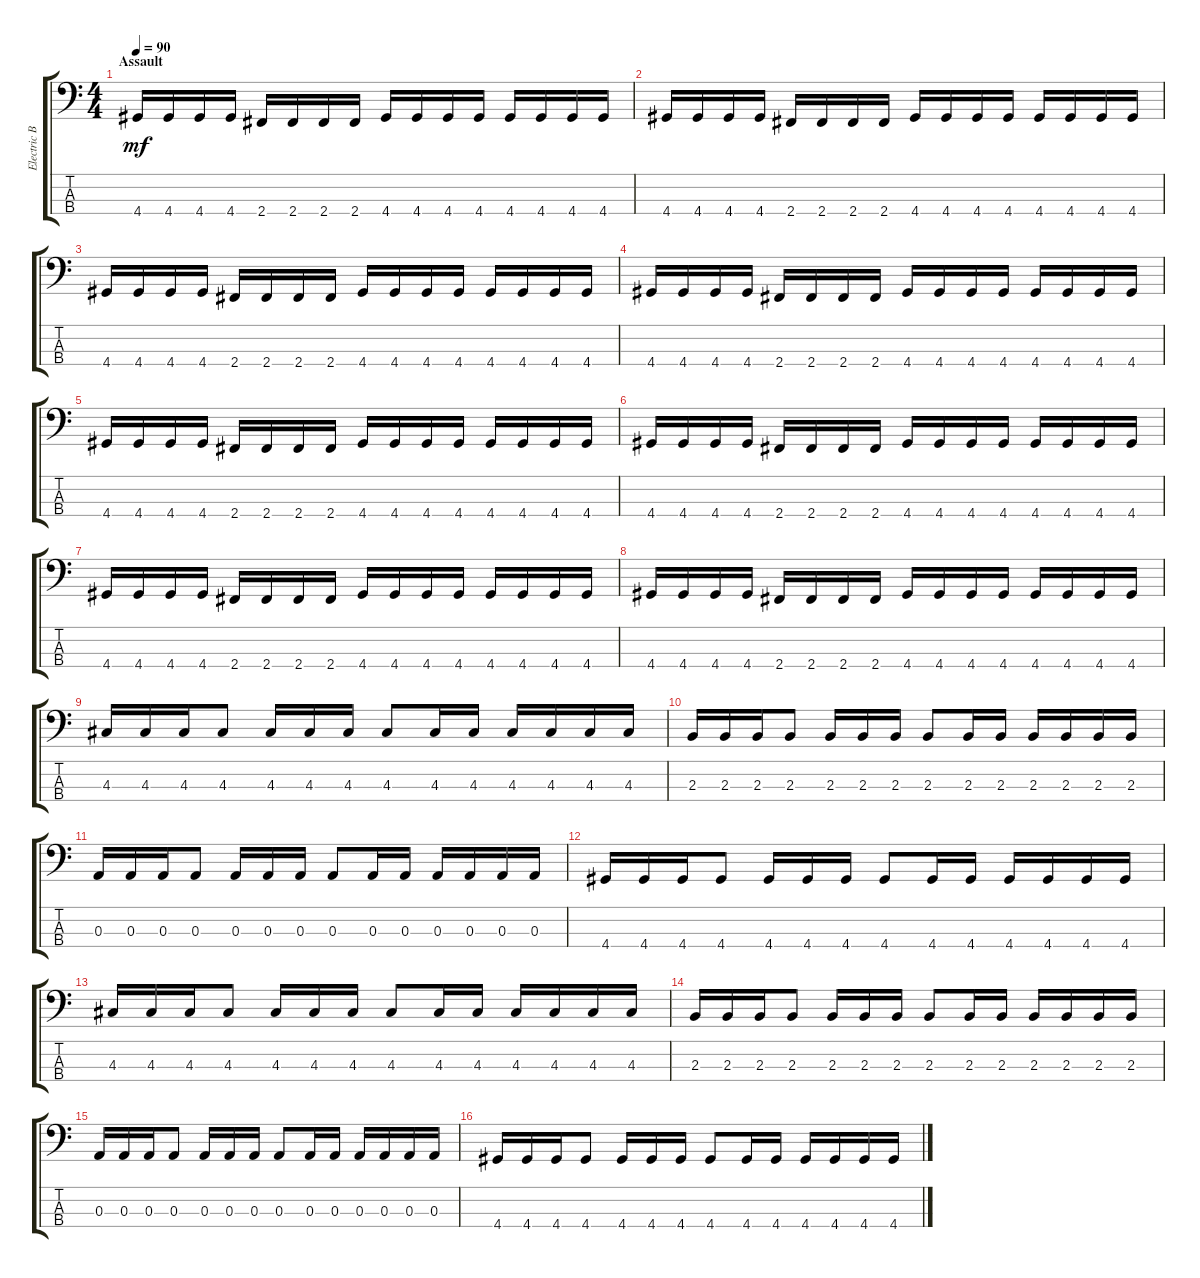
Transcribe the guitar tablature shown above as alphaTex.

\track ("Electric Bass" "Electric B") {instrument electricbassfinger}
\staff {score tabs}
\tuning (G2 D2 A1 E1) {hide}
\ts (4 4)
\section ("" "Assault")
\tempo 90
\clef f4
\ks c
4.4.16{dy mf} 4.4.16 4.4.16 4.4.16 2.4.16 2.4.16 2.4.16 2.4.16 4.4.16 4.4.16 4.4.16 4.4.16 4.4.16 4.4.16 4.4.16 4.4.16 |
4.4.16 4.4.16 4.4.16 4.4.16 2.4.16 2.4.16 2.4.16 2.4.16 4.4.16 4.4.16 4.4.16 4.4.16 4.4.16 4.4.16 4.4.16 4.4.16 |
4.4.16 4.4.16 4.4.16 4.4.16 2.4.16 2.4.16 2.4.16 2.4.16 4.4.16 4.4.16 4.4.16 4.4.16 4.4.16 4.4.16 4.4.16 4.4.16 |
4.4.16 4.4.16 4.4.16 4.4.16 2.4.16 2.4.16 2.4.16 2.4.16 4.4.16 4.4.16 4.4.16 4.4.16 4.4.16 4.4.16 4.4.16 4.4.16 |
4.4.16 4.4.16 4.4.16 4.4.16 2.4.16 2.4.16 2.4.16 2.4.16 4.4.16 4.4.16 4.4.16 4.4.16 4.4.16 4.4.16 4.4.16 4.4.16 |
4.4.16 4.4.16 4.4.16 4.4.16 2.4.16 2.4.16 2.4.16 2.4.16 4.4.16 4.4.16 4.4.16 4.4.16 4.4.16 4.4.16 4.4.16 4.4.16 |
4.4.16 4.4.16 4.4.16 4.4.16 2.4.16 2.4.16 2.4.16 2.4.16 4.4.16 4.4.16 4.4.16 4.4.16 4.4.16 4.4.16 4.4.16 4.4.16 |
4.4.16 4.4.16 4.4.16 4.4.16 2.4.16 2.4.16 2.4.16 2.4.16 4.4.16 4.4.16 4.4.16 4.4.16 4.4.16 4.4.16 4.4.16 4.4.16 |
4.3.16 4.3.16 4.3.16 4.3.8 4.3.16 4.3.16 4.3.16 4.3.8 4.3.16 4.3.16 4.3.16 4.3.16 4.3.16 4.3.16 |
2.3.16 2.3.16 2.3.16 2.3.8 2.3.16 2.3.16 2.3.16 2.3.8 2.3.16 2.3.16 2.3.16 2.3.16 2.3.16 2.3.16 |
0.3.16 0.3.16 0.3.16 0.3.8 0.3.16 0.3.16 0.3.16 0.3.8 0.3.16 0.3.16 0.3.16 0.3.16 0.3.16 0.3.16 |
4.4.16 4.4.16 4.4.16 4.4.8 4.4.16 4.4.16 4.4.16 4.4.8 4.4.16 4.4.16 4.4.16 4.4.16 4.4.16 4.4.16 |
4.3.16 4.3.16 4.3.16 4.3.8 4.3.16 4.3.16 4.3.16 4.3.8 4.3.16 4.3.16 4.3.16 4.3.16 4.3.16 4.3.16 |
2.3.16 2.3.16 2.3.16 2.3.8 2.3.16 2.3.16 2.3.16 2.3.8 2.3.16 2.3.16 2.3.16 2.3.16 2.3.16 2.3.16 |
0.3.16 0.3.16 0.3.16 0.3.8 0.3.16 0.3.16 0.3.16 0.3.8 0.3.16 0.3.16 0.3.16 0.3.16 0.3.16 0.3.16 |
4.4.16 4.4.16 4.4.16 4.4.8 4.4.16 4.4.16 4.4.16 4.4.8 4.4.16 4.4.16 4.4.16 4.4.16 4.4.16 4.4.16
